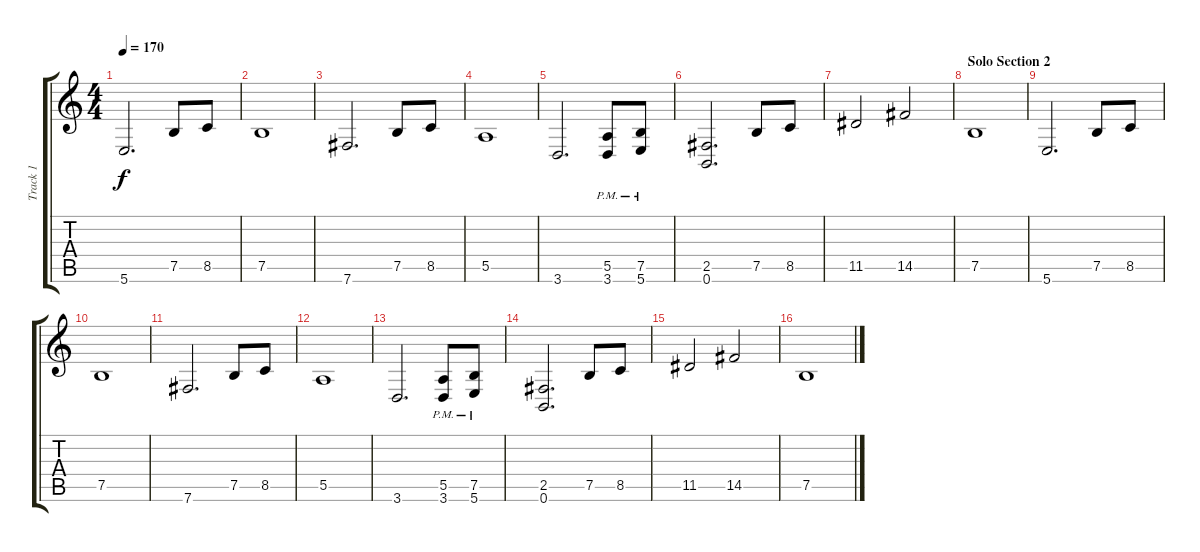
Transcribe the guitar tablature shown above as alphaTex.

\track ("Track 1" "Track 1") {instrument distortionguitar}
\staff {score tabs}
\tuning (B3 Gb3 D3 A2 E2 B1) {hide}
\ts (4 4)
\tempo 170
\clef g2
\ks c
5.6.2{d dy f} 7.5.8 8.5.8 |
7.5.1 |
7.6.2{d} 7.5.8 8.5.8 |
5.5.1 |
3.6.2{d} (5.5{pm} 3.6{pm}).8 (7.5{pm} 5.6{pm}).8 |
(2.5 0.6).2{d} 7.5.8 8.5.8 |
11.5.2 14.5.2 |
\section ("" "Solo Section 2")
7.5.1 |
5.6.2{d} 7.5.8 8.5.8 |
7.5.1 |
7.6.2{d} 7.5.8 8.5.8 |
5.5.1 |
3.6.2{d} (5.5{pm} 3.6{pm}).8 (7.5{pm} 5.6{pm}).8 |
(2.5 0.6).2{d} 7.5.8 8.5.8 |
11.5.2 14.5.2 |
7.5.1
